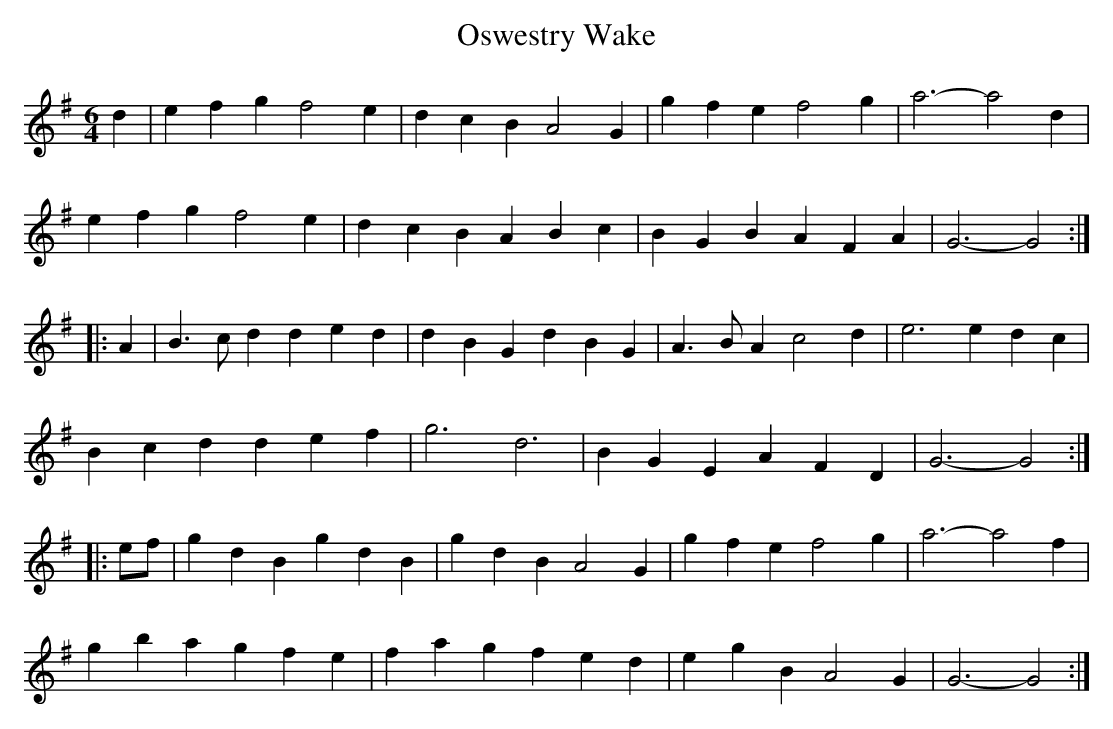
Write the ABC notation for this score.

X:1
T:Oswestry Wake
M:6/4
L:1/8
K:G
d2|e2f2g2 f4e2|d2c2B2 A4G2|g2f2e2 f4g2|a6-a4d2|
e2f2g2 f4e2|d2c2B2 A2B2c2|B2G2B2 A2F2A2|G6-G4:|
|:A2|B3cd2 d2e2d2|d2B2G2 d2B2G2|A3BA2 c4d2|e6 e2d2c2|
B2c2d2 d2 e2f2|g6 d6|B2G2E2 A2F2D2|G6-G4:|
|:ef|g2d2B2 g2d2B2|g2d2B2 A4G2|g2f2e2 f4g2|a6-a4 f2|
g2b2a2 g2f2e2|f2a2g2 f2e2d2|e2g2B2 A4G2|G6-G4:|]
